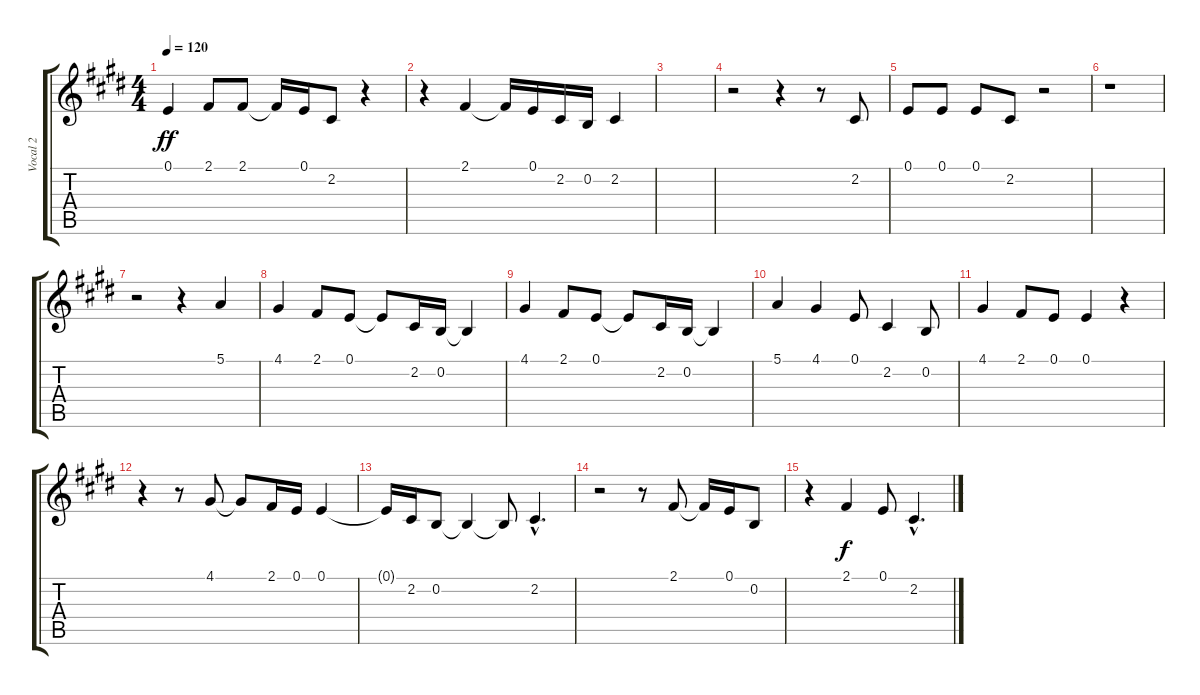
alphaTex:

\track ("Vocal 2" "Vocal 2") {instrument altosax}
\staff {score tabs}
\tuning (E4 B3 G3 D3 A2 E2) {hide}
\ts (4 4)
\tempo 120
\clef g2
\ks e
0.1.4{dy ff} 2.1.8 2.1.8 2.1{t}.16 0.1.16 2.2.8 r.4 |
r.4 2.1.4 2.1{t}.16 0.1.16 2.2.16 0.2.16 2.2.4 |
|
r.2 r.4 r.8 2.2.8 |
0.1.8 0.1.8 0.1.8 2.2.8 r.2 |
r.1 |
r.2 r.4 5.1.4 |
4.1.4 2.1.8 0.1.8 0.1{t}.8 2.2.16 0.2.16 0.2{t}.4 |
4.1.4 2.1.8 0.1.8 0.1{t}.8 2.2.16 0.2.16 0.2{t}.4 |
5.1.4 4.1.4 0.1.8 2.2.4 0.2.8 |
4.1.4 2.1.8 0.1.8 0.1.4 r.4 |
r.4 r.8 4.1.8 4.1{t}.8 2.1.16 0.1.16 0.1.4 |
0.1{t}.16 2.2.16 0.2.8 0.2{t}.4 0.2{t}.8 2.2{hac}.4{d} |
r.2 r.8 2.1.8 2.1{t}.16 0.1.16 0.2.8 |
r.4 2.1.4{dy f} 0.1.8 2.2{hac}.4{d}
